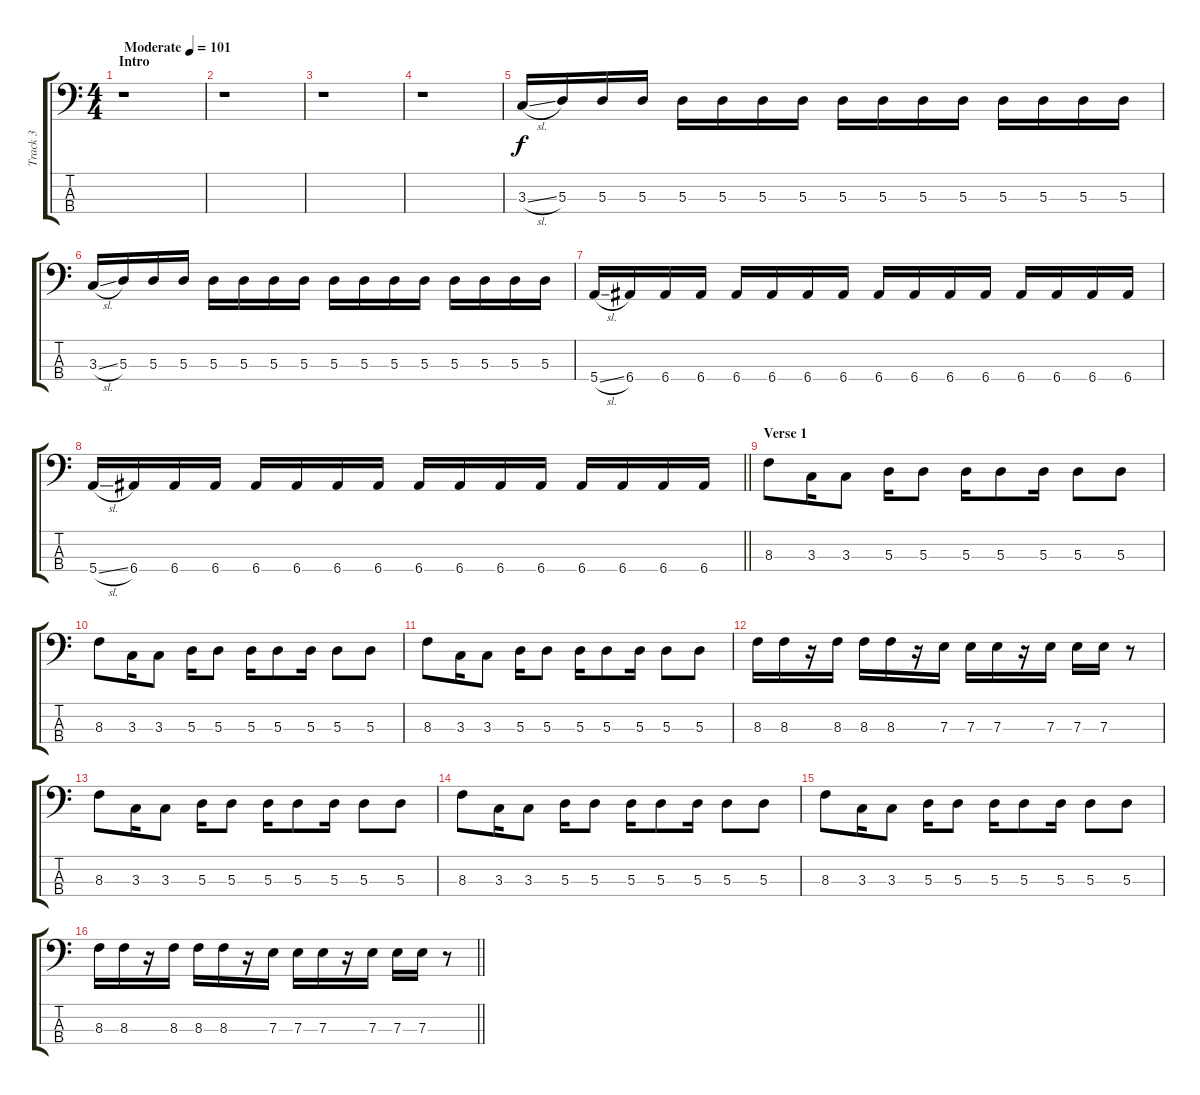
\track ("Track 3" "Track 3") {instrument electricbassfinger}
\staff {score tabs}
\tuning (G2 D2 A1 E1) {hide}
\ts (4 4)
\section ("" "Intro")
\tempo (101 "Moderate")
\clef f4
\ks c
r.1{dy f instrument electricbassfinger} |
r.1 |
r.1 |
r.1 |
3.3{sl}.16 5.3.16 5.3.16 5.3.16 5.3.16 5.3.16 5.3.16 5.3.16 5.3.16 5.3.16 5.3.16 5.3.16 5.3.16 5.3.16 5.3.16 5.3.16 |
3.3{sl}.16 5.3.16 5.3.16 5.3.16 5.3.16 5.3.16 5.3.16 5.3.16 5.3.16 5.3.16 5.3.16 5.3.16 5.3.16 5.3.16 5.3.16 5.3.16 |
5.4{sl}.16 6.4.16 6.4.16 6.4.16 6.4.16 6.4.16 6.4.16 6.4.16 6.4.16 6.4.16 6.4.16 6.4.16 6.4.16 6.4.16 6.4.16 6.4.16 |
\barLineRight lightlight
5.4{sl}.16 6.4.16 6.4.16 6.4.16 6.4.16 6.4.16 6.4.16 6.4.16 6.4.16 6.4.16 6.4.16 6.4.16 6.4.16 6.4.16 6.4.16 6.4.16 |
\section ("" "Verse 1")
8.3.8 3.3.16 3.3.8 5.3.16 5.3.8 5.3.16 5.3.8 5.3.16 5.3.8 5.3.8 |
8.3.8 3.3.16 3.3.8 5.3.16 5.3.8 5.3.16 5.3.8 5.3.16 5.3.8 5.3.8 |
8.3.8 3.3.16 3.3.8 5.3.16 5.3.8 5.3.16 5.3.8 5.3.16 5.3.8 5.3.8 |
8.3.16 8.3.16 r.16 8.3.16 8.3.16 8.3.16 r.16 7.3.16 7.3.16 7.3.16 r.16 7.3.16 7.3.16 7.3.16 r.8 |
8.3.8 3.3.16 3.3.8 5.3.16 5.3.8 5.3.16 5.3.8 5.3.16 5.3.8 5.3.8 |
8.3.8 3.3.16 3.3.8 5.3.16 5.3.8 5.3.16 5.3.8 5.3.16 5.3.8 5.3.8 |
8.3.8 3.3.16 3.3.8 5.3.16 5.3.8 5.3.16 5.3.8 5.3.16 5.3.8 5.3.8 |
\barLineRight lightlight
8.3.16 8.3.16 r.16 8.3.16 8.3.16 8.3.16 r.16 7.3.16 7.3.16 7.3.16 r.16 7.3.16 7.3.16 7.3.16 r.8
